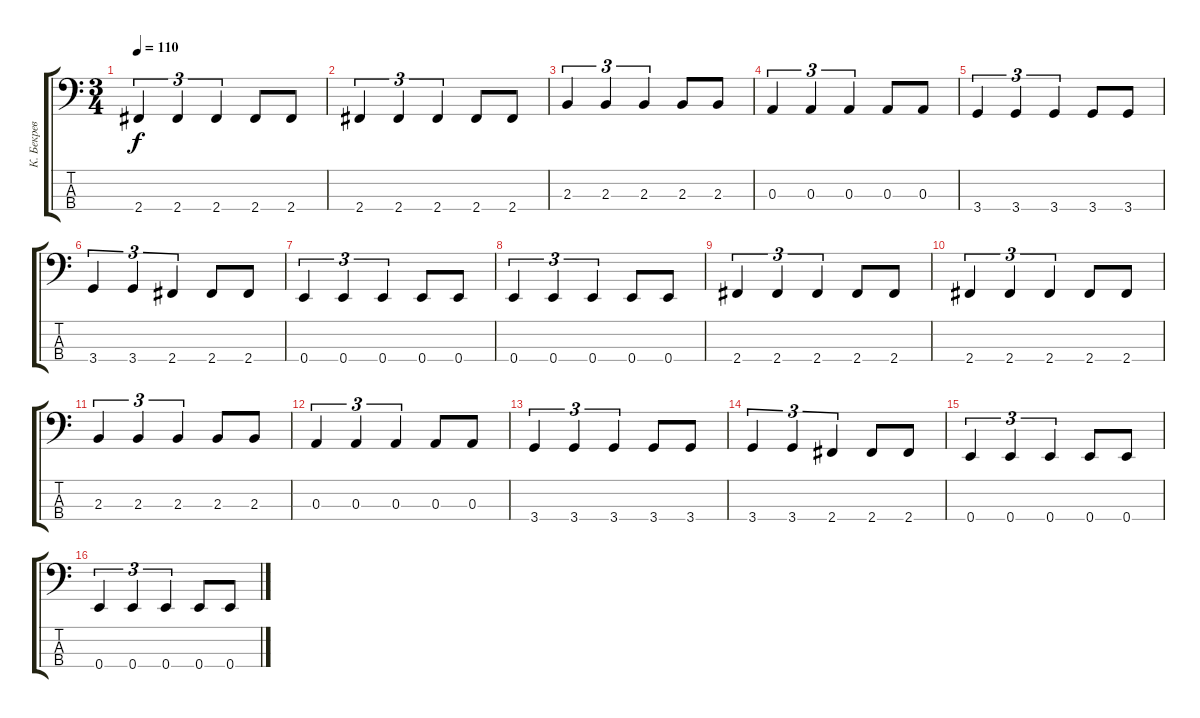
\track ("К. Бекрев" "К. Бекрев") {instrument electricbassfinger}
\staff {score tabs}
\tuning (G2 D2 A1 E1) {hide}
\ts (3 4)
\tempo 110
\clef f4
\ks c
2.4.4{tu (3 2) dy f} 2.4.4{tu (3 2)} 2.4.4{tu (3 2)} 2.4.8 2.4.8 |
2.4.4{tu (3 2)} 2.4.4{tu (3 2)} 2.4.4{tu (3 2)} 2.4.8 2.4.8 |
2.3.4{tu (3 2)} 2.3.4{tu (3 2)} 2.3.4{tu (3 2)} 2.3.8 2.3.8 |
0.3.4{tu (3 2)} 0.3.4{tu (3 2)} 0.3.4{tu (3 2)} 0.3.8 0.3.8 |
3.4.4{tu (3 2)} 3.4.4{tu (3 2)} 3.4.4{tu (3 2)} 3.4.8 3.4.8 |
3.4.4{tu (3 2)} 3.4.4{tu (3 2)} 2.4.4{tu (3 2)} 2.4.8 2.4.8 |
0.4.4{tu (3 2)} 0.4.4{tu (3 2)} 0.4.4{tu (3 2)} 0.4.8 0.4.8 |
0.4.4{tu (3 2)} 0.4.4{tu (3 2)} 0.4.4{tu (3 2)} 0.4.8 0.4.8 |
2.4.4{tu (3 2)} 2.4.4{tu (3 2)} 2.4.4{tu (3 2)} 2.4.8 2.4.8 |
2.4.4{tu (3 2)} 2.4.4{tu (3 2)} 2.4.4{tu (3 2)} 2.4.8 2.4.8 |
2.3.4{tu (3 2)} 2.3.4{tu (3 2)} 2.3.4{tu (3 2)} 2.3.8 2.3.8 |
0.3.4{tu (3 2)} 0.3.4{tu (3 2)} 0.3.4{tu (3 2)} 0.3.8 0.3.8 |
3.4.4{tu (3 2)} 3.4.4{tu (3 2)} 3.4.4{tu (3 2)} 3.4.8 3.4.8 |
3.4.4{tu (3 2)} 3.4.4{tu (3 2)} 2.4.4{tu (3 2)} 2.4.8 2.4.8 |
0.4.4{tu (3 2)} 0.4.4{tu (3 2)} 0.4.4{tu (3 2)} 0.4.8 0.4.8 |
0.4.4{tu (3 2)} 0.4.4{tu (3 2)} 0.4.4{tu (3 2)} 0.4.8 0.4.8
